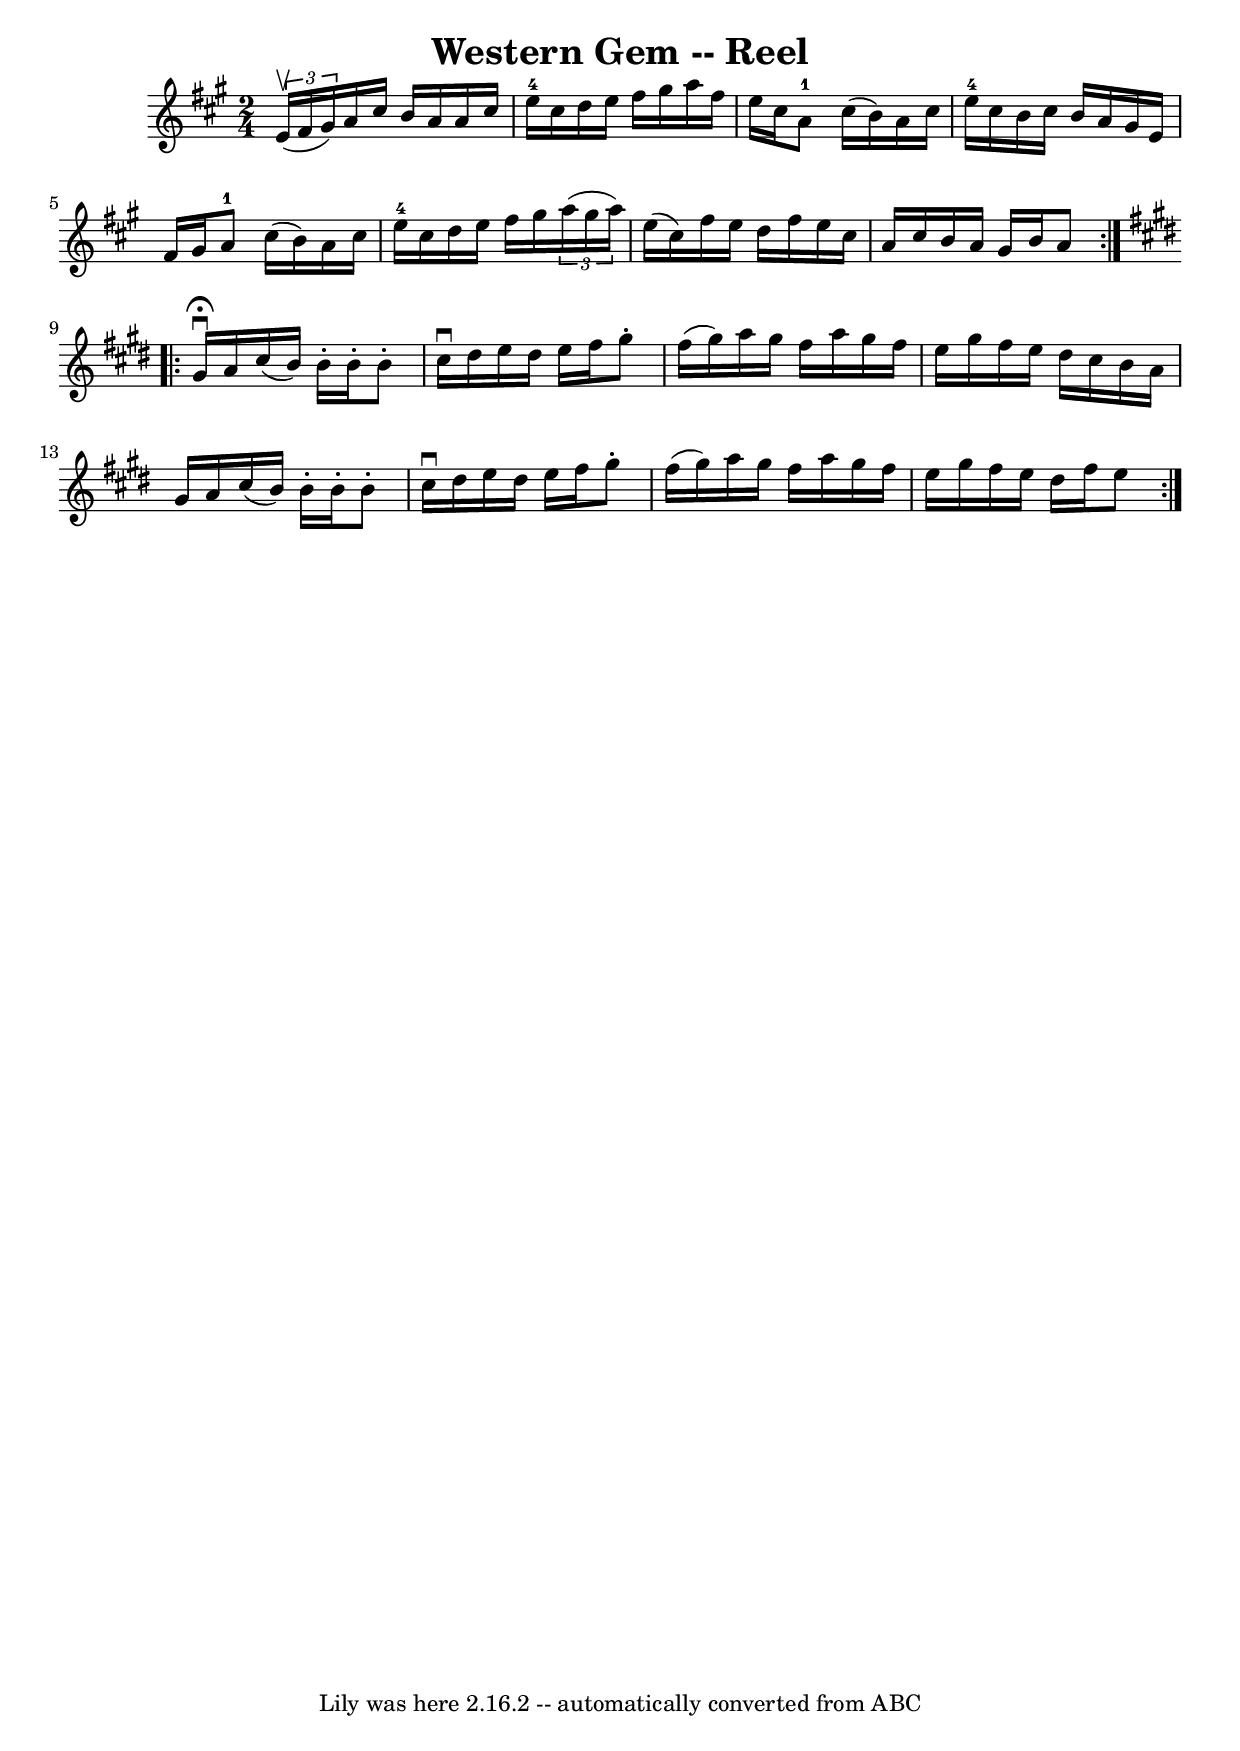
\version "2.16.2"
\include "Mammoth.ily"
\header {
  %% book = "Ryan's Mammoth Collection"
  crossRefNumber = "1"
  footnotes = "\\\\376"
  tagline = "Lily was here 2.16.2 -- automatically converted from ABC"
  title = "Western Gem -- Reel"

}
voicedefault =  {



  \repeat volta 2 {

    \time 2/4 
    \key a \major
   \times 2/3 { e'16^\upbow(fis'16 gis'16) 
			       } 
    |
    a'16 cis''16 b'16 a'16 a'16 cis''16 e''16-4   
    cis''16    |
    d''16 e''16 fis''16 gis''16 a''16 fis''16  
    e''16 cis''16    |
    a'8-1 cis''16 (b'16) a'16    
    cis''16 e''16-4 cis''16    |
    b'16 cis''16 b'16 a'16   
    gis'16 e'16 fis'16 gis'16    |
    a'8-1 cis''16 (
    b'16) a'16 cis''16 e''16-4 cis''16    |
    d''16 e''16 
    fis''16 gis''16    \times 2/3 { a''16 (gis''16 a''16) 
				  }   
    e''16 (cis''16)   |
    fis''16 e''16 d''16 fis''16    
    e''16 cis''16 a'16 cis''16    |
    b'16 a'16 gis'16    
    b'16 a'8    
  }   
  \key e \major
   
  \repeat volta 2 {
    gis'16 
    ^\fermata^\downbow a'16  |
    cis''16 (b'16) b'16 -. b'16 
    -. b'8 -. cis''16^\downbow dis''16    |
    e''16 dis''16    
    e''16 fis''16 gis''8 -. fis''16 (gis''16)   |
    a''16    
    gis''16 fis''16 a''16 gis''16 fis''16 e''16 gis''16    
    |
    fis''16 e''16 dis''16 cis''16 b'16 a'16 gis'16    
    a'16    |
    cis''16 (b'16) b'16 -. b'16 -. b'8 -.   
    cis''16^\downbow dis''16    |
    e''16 dis''16 e''16 fis''16  
    gis''8 -. fis''16 (gis''16)   |
    a''16 gis''16 fis''16  
    a''16 gis''16 fis''16 e''16 gis''16    |
    fis''16    
    e''16 dis''16 fis''16 e''8    
  }   

}

\score{
  <<

    \context Staff="default"
    {
      \voicedefault 
      
    }

  >>
  \layout {
    
  }
  \midi {
  }

}
